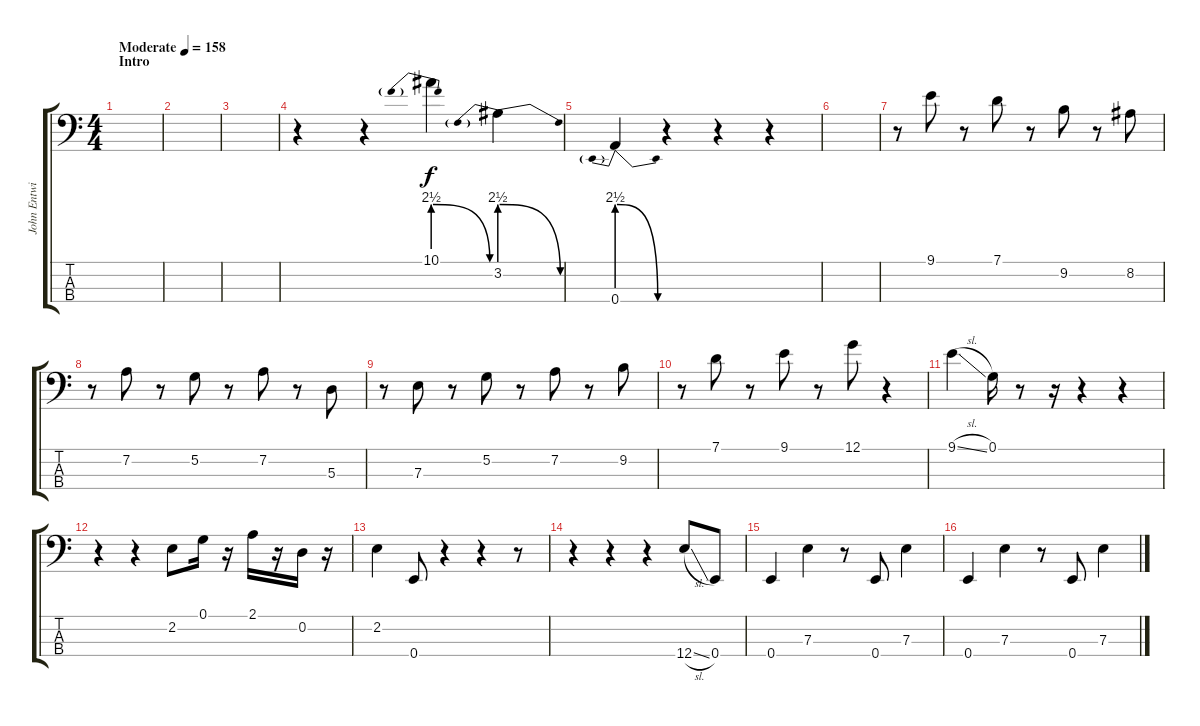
\track ("John Entwistle" "John Entwi") {instrument electricbassfinger}
\staff {score tabs}
\tuning (G2 D2 A1 E1) {hide}
\ts (4 4)
\section ("" "Intro")
\tempo (158 "Moderate")
\clef f4
\ks c
|
|
|
r.4 r.4 10.1{be (prebendrelease 0 10 60 0)}.4 3.2{be (prebendrelease 0 10 60 0)}.4 |
0.4{be (prebendrelease 0 10 60 0)}.4 r.4 r.4 r.4 |
|
r.8 9.1.8 r.8 7.1.8 r.8 9.2.8 r.8 8.2.8 |
r.8 7.2.8 r.8 5.2.8 r.8 7.2.8 r.8 5.3.8 |
r.8 7.3.8 r.8 5.2.8 r.8 7.2.8 r.8 9.2.8 |
r.8 7.1.8 r.8 9.1.8 r.8 12.1.8 r.4 |
9.1{sl}.4 0.1.16 r.8 r.16 r.4 r.4 |
r.4 r.4 2.2.8 0.1.16 r.16 2.1.16 r.16 0.2.16 r.16 |
2.2.4 0.4.8 r.4 r.4 r.8 |
r.4 r.4 r.4 12.4{sl}.8 0.4.8 |
0.4.4 7.3.4 r.8 0.4.8 7.3.4 |
0.4.4 7.3.4 r.8 0.4.8 7.3.4
